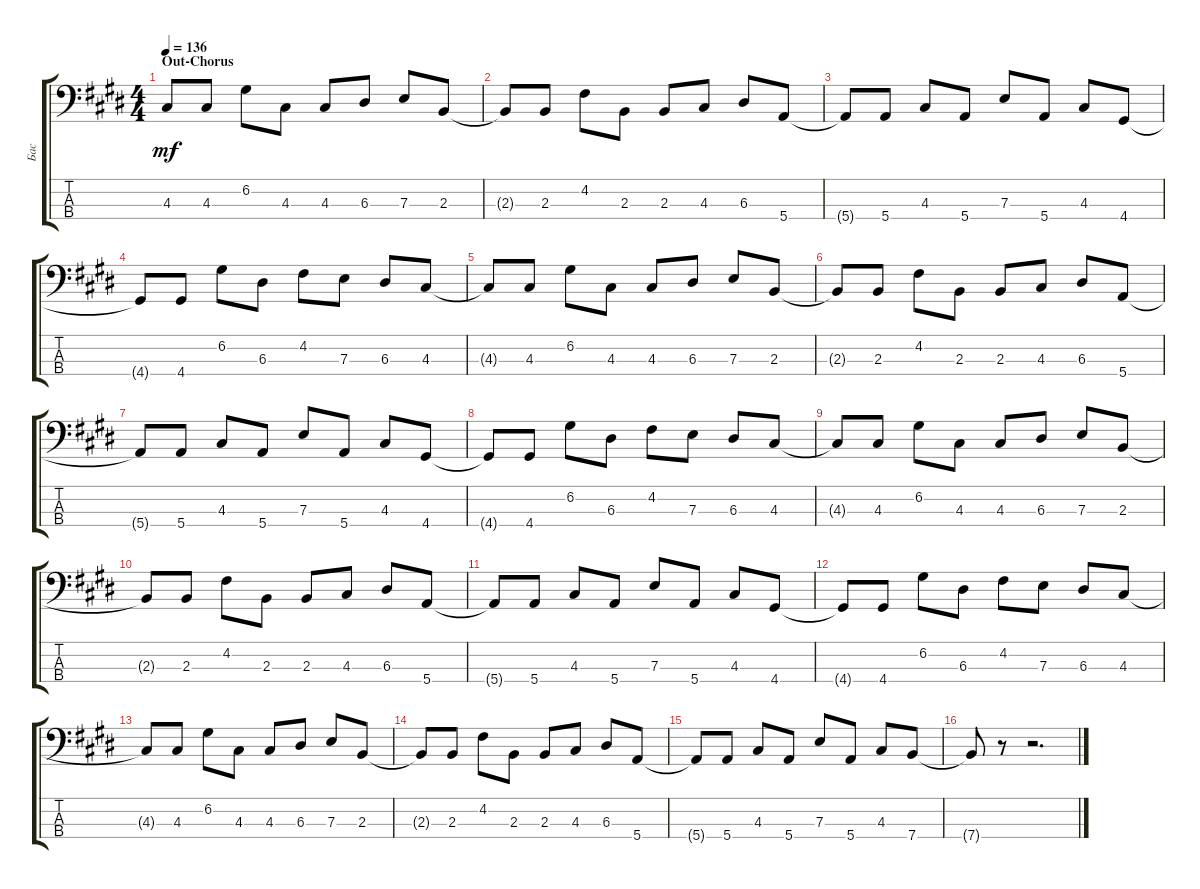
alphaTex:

\track ("Бас" "Бас") {instrument fretlessbass}
\staff {score tabs}
\tuning (G2 D2 A1 E1) {hide}
\ts (4 4)
\section ("" "Out-Chorus")
\tempo 136
\clef f4
\ks c#minor
4.3{t}.8{dy mf} 4.3.8 6.2.8 4.3.8 4.3.8 6.3.8 7.3.8 2.3.8 |
2.3{t}.8 2.3.8 4.2.8 2.3.8 2.3.8 4.3.8 6.3.8 5.4.8 |
5.4{t}.8 5.4.8 4.3.8 5.4.8 7.3.8 5.4.8 4.3.8 4.4.8 |
4.4{t}.8 4.4.8 6.2.8 6.3.8 4.2.8 7.3.8 6.3.8 4.3.8 |
4.3{t}.8 4.3.8 6.2.8 4.3.8 4.3.8 6.3.8 7.3.8 2.3.8 |
2.3{t}.8 2.3.8 4.2.8 2.3.8 2.3.8 4.3.8 6.3.8 5.4.8 |
5.4{t}.8 5.4.8 4.3.8 5.4.8 7.3.8 5.4.8 4.3.8 4.4.8 |
4.4{t}.8 4.4.8 6.2.8 6.3.8 4.2.8 7.3.8 6.3.8 4.3.8 |
4.3{t}.8 4.3.8 6.2.8 4.3.8 4.3.8 6.3.8 7.3.8 2.3.8 |
2.3{t}.8 2.3.8 4.2.8 2.3.8 2.3.8 4.3.8 6.3.8 5.4.8 |
5.4{t}.8 5.4.8 4.3.8 5.4.8 7.3.8 5.4.8 4.3.8 4.4.8 |
4.4{t}.8 4.4.8 6.2.8 6.3.8 4.2.8 7.3.8 6.3.8 4.3.8 |
4.3{t}.8 4.3.8 6.2.8 4.3.8 4.3.8 6.3.8 7.3.8 2.3.8 |
2.3{t}.8 2.3.8 4.2.8 2.3.8 2.3.8 4.3.8 6.3.8 5.4.8 |
5.4{t}.8 5.4.8 4.3.8 5.4.8 7.3.8 5.4.8 4.3.8 7.4.8 |
7.4{t}.8 r.8 r.2{d}
